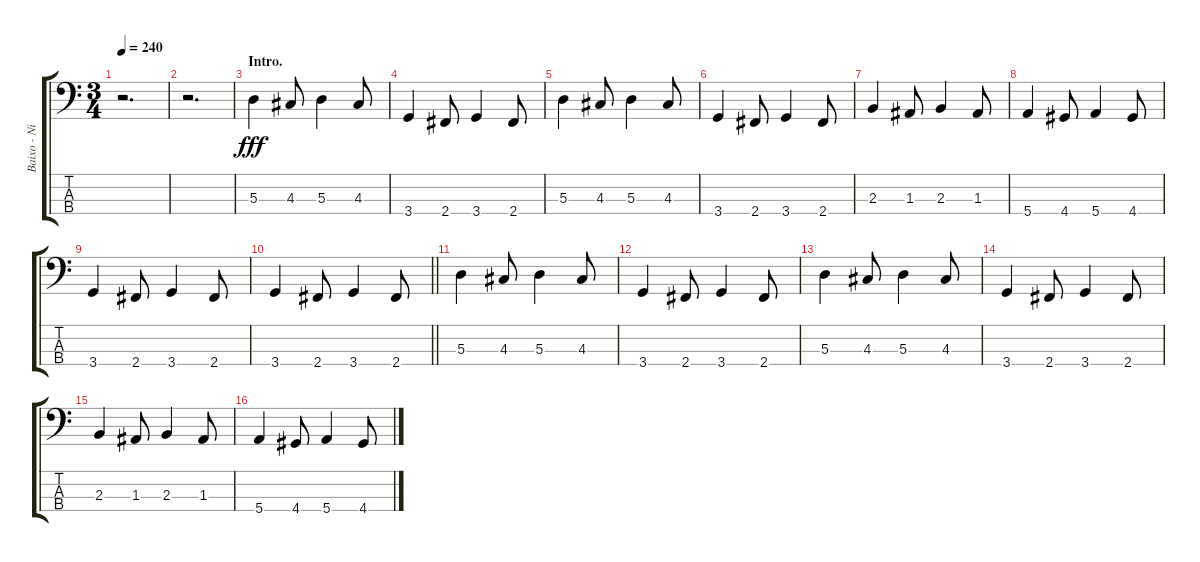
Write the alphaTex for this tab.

\track ("Baixo - Nikola" "Baixo - Ni") {instrument electricbasspick}
\staff {score tabs}
\tuning (G2 D2 A1 E1) {hide}
\ts (3 4)
\tempo 240
\clef f4
\ks c
r.2{d dy fff instrument electricbasspick} |
r.2{d} |
\section ("" "Intro.")
5.3.4 4.3.8 5.3.4 4.3.8 |
3.4.4 2.4.8 3.4.4 2.4.8 |
5.3.4 4.3.8 5.3.4 4.3.8 |
3.4.4 2.4.8 3.4.4 2.4.8 |
2.3.4 1.3.8 2.3.4 1.3.8 |
5.4.4 4.4.8 5.4.4 4.4.8 |
3.4.4 2.4.8 3.4.4 2.4.8 |
\barLineRight lightlight
3.4.4 2.4.8 3.4.4 2.4.8 |
5.3.4 4.3.8 5.3.4 4.3.8 |
3.4.4 2.4.8 3.4.4 2.4.8 |
5.3.4 4.3.8 5.3.4 4.3.8 |
3.4.4 2.4.8 3.4.4 2.4.8 |
2.3.4 1.3.8 2.3.4 1.3.8 |
5.4.4 4.4.8 5.4.4 4.4.8
